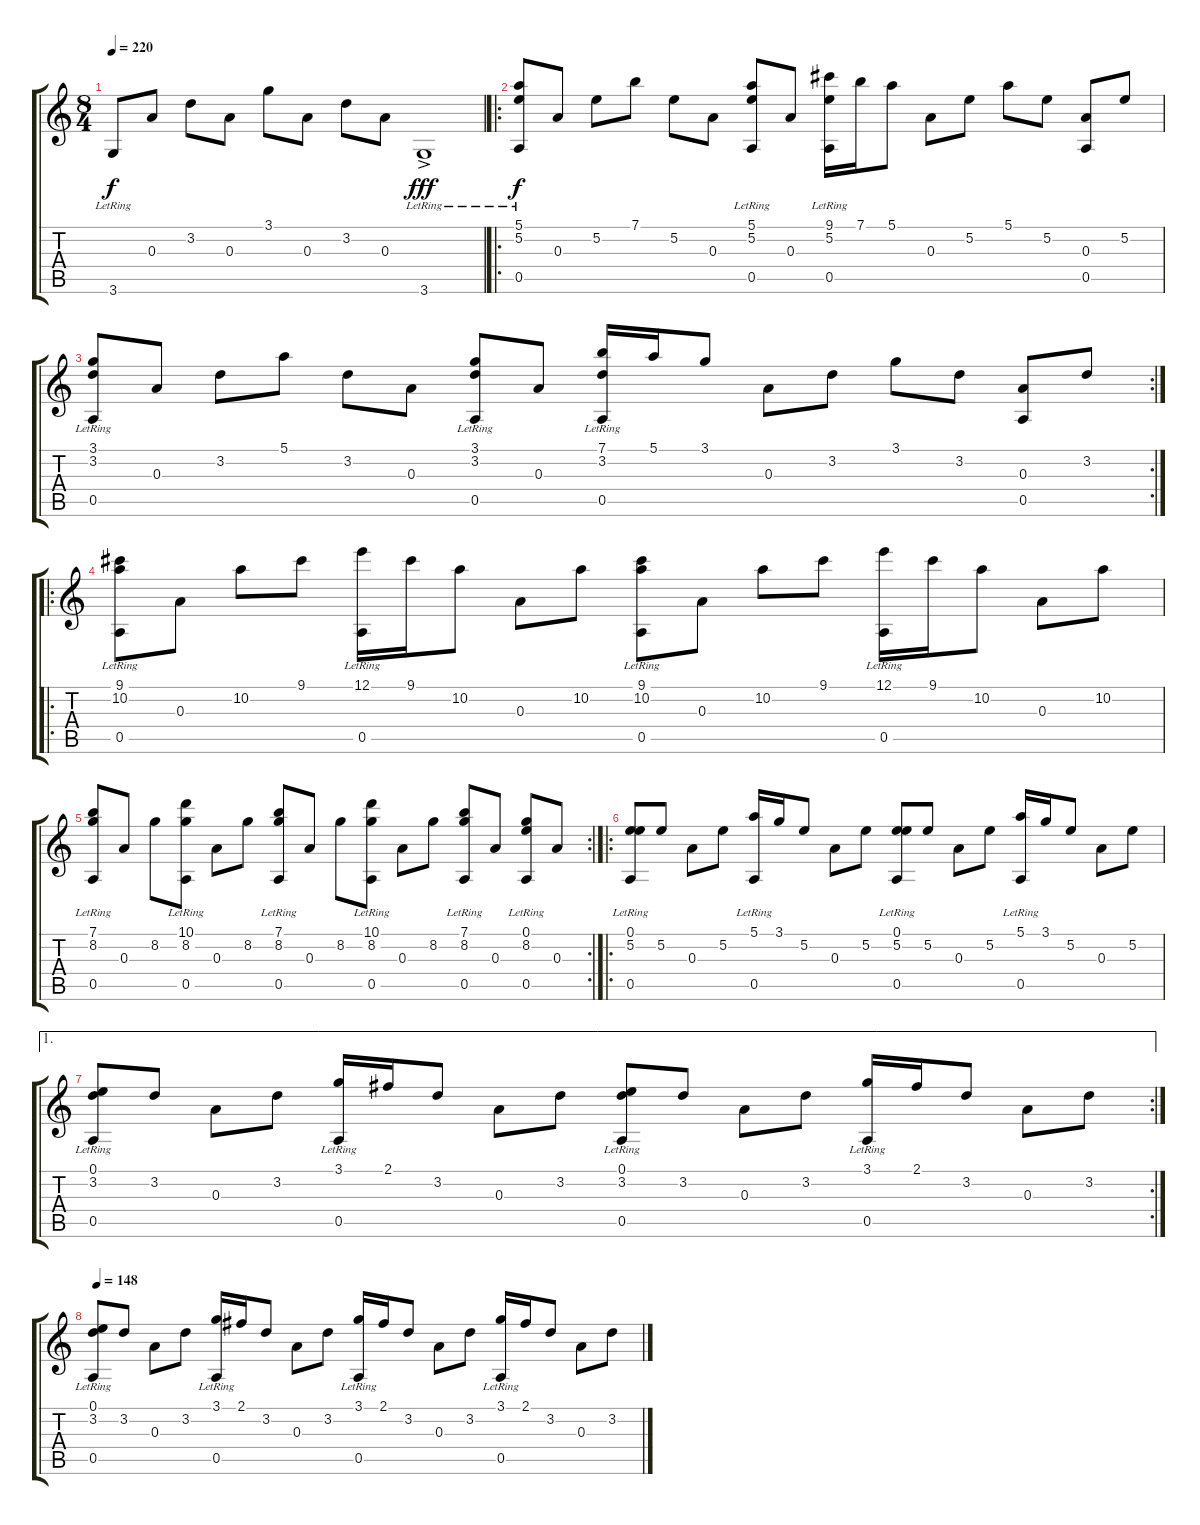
\track "" {instrument acousticguitarnylon}
\staff {score tabs}
\tuning (E4 B3 A3 E3 A2 E2) {hide}
\ts (8 4)
\tempo 220
\clef g2
\ks c
3.6{lr}.8{dy f} 0.3.8 3.2.8 0.3.8 3.1.8 0.3.8 3.2.8 0.3.8 3.6{ac lr}.1{dy fff} |
\ro
(5.1 5.2 0.5{lr}).8{dy f} 0.3.8 5.2.8 7.1.8 5.2.8 0.3.8 (5.1 5.2 0.5{lr}).8 0.3.8 (9.1 5.2 0.5{lr}).16 7.1.16 5.1.8 0.3.8 5.2.8 5.1.8 5.2.8 (0.3 0.5).8 5.2.8 |
\rc 2
(3.1 3.2 0.5{lr}).8 0.3.8 3.2.8 5.1.8 3.2.8 0.3.8 (3.1 3.2 0.5{lr}).8 0.3.8 (7.1 3.2 0.5{lr}).16 5.1.16 3.1.8 0.3.8 3.2.8 3.1.8 3.2.8 (0.3 0.5).8 3.2.8 |
\ro
(9.1 10.2 0.5{lr}).8 0.3.8 10.2.8 9.1.8 (12.1 0.5{lr}).16 9.1.16 10.2.8 0.3.8 10.2.8 (9.1 10.2 0.5{lr}).8 0.3.8 10.2.8 9.1.8 (12.1 0.5{lr}).16 9.1.16 10.2.8 0.3.8 10.2.8 |
\rc 2
(7.1 8.2 0.5{lr}).8 0.3.8 8.2.8 (10.1 8.2 0.5{lr}).8 0.3.8 8.2.8 (7.1 8.2 0.5{lr}).8 0.3.8 8.2.8 (10.1 8.2 0.5{lr}).8 0.3.8 8.2.8 (7.1 8.2 0.5{lr}).8 0.3.8 (0.1 8.2 0.5{lr}).8 0.3.8 |
\ro
(0.1 5.2 0.5{lr}).8 5.2.8 0.3.8 5.2.8 (5.1 0.5{lr}).16 3.1.16 5.2.8 0.3.8 5.2.8 (0.1 5.2 0.5{lr}).8 5.2.8 0.3.8 5.2.8 (5.1 0.5{lr}).16 3.1.16 5.2.8 0.3.8 5.2.8 |
\ae 1
\rc 2
(0.1 3.2 0.5{lr}).8 3.2.8 0.3.8 3.2.8 (3.1 0.5{lr}).16 2.1.16 3.2.8 0.3.8 3.2.8 (0.1 3.2 0.5{lr}).8 3.2.8 0.3.8 3.2.8 (3.1 0.5{lr}).16 2.1.16 3.2.8 0.3.8 3.2.8 |
\tempo 148
(0.1 3.2 0.5{lr}).8 3.2.8 0.3.8 3.2.8 (3.1 0.5{lr}).16 2.1.16 3.2.8 0.3.8 3.2.8 (3.1 0.5{lr}).16 2.1.16 3.2.8 0.3.8 3.2.8 (3.1 0.5{lr}).16 2.1.16 3.2.8 0.3.8 3.2.8
